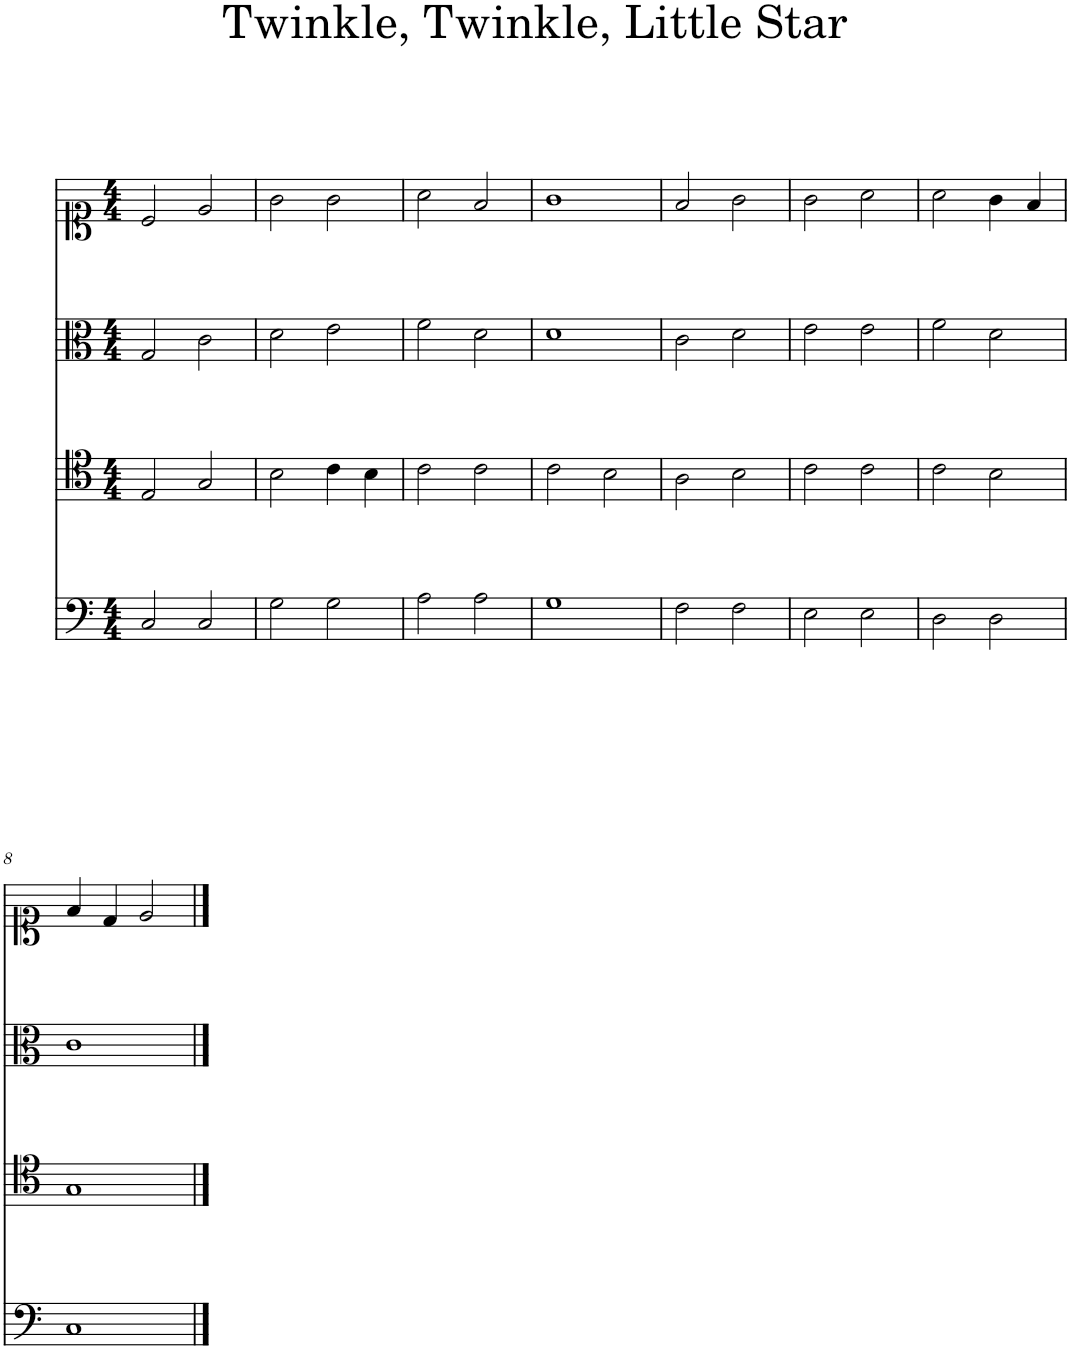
**kern	**kern	**kern	**kern
*part1	*part1	*part1	*part1
*staff4	*staff3	*staff2	*staff1
*I"Bb Clarinet	*	*	*
*I'Bb Cl.	*	*	*
*clefF4	*clefC4	*clefC3	*clefC1
*Trd1c2	*Trd1c2	*Trd1c2	*Trd1c2
*k[]	*k[]	*k[]	*
*M4/4	*M4/4	*M4/4	*M4/4
=1	=1	=1	=1
2C/	2E/	2G/	2c/
2C/	2G/	2c\	2e/
=2	=2	=2	=2
2G\	2B\	2d\	2g\
2G\	4c\	2e\	2g\
.	4B\	.	.
=3	=3	=3	=3
2A\	2c\	2f\	2a\
2A\	2c\	2d\	2f/
=4	=4	=4	=4
1G	2c\	1d	1g
.	2B\	.	.
=5	=5	=5	=5
2F\	2A\	2c\	2f/
2F\	2B\	2d\	2g\
=6	=6	=6	=6
2E\	2c\	2e\	2g\
2E\	2c\	2e\	2a\
=7	=7	=7	=7
2D\	2c\	2f\	2a\
2D\	2B\	2d\	4g\
.	.	.	4f/
!!LO:LB:g=z
=8	=8	=8	=8
1C	1G	1c	4f/
.	.	.	4d/
.	.	.	2e/
==	==	==	==
*-	*-	*-	*-
